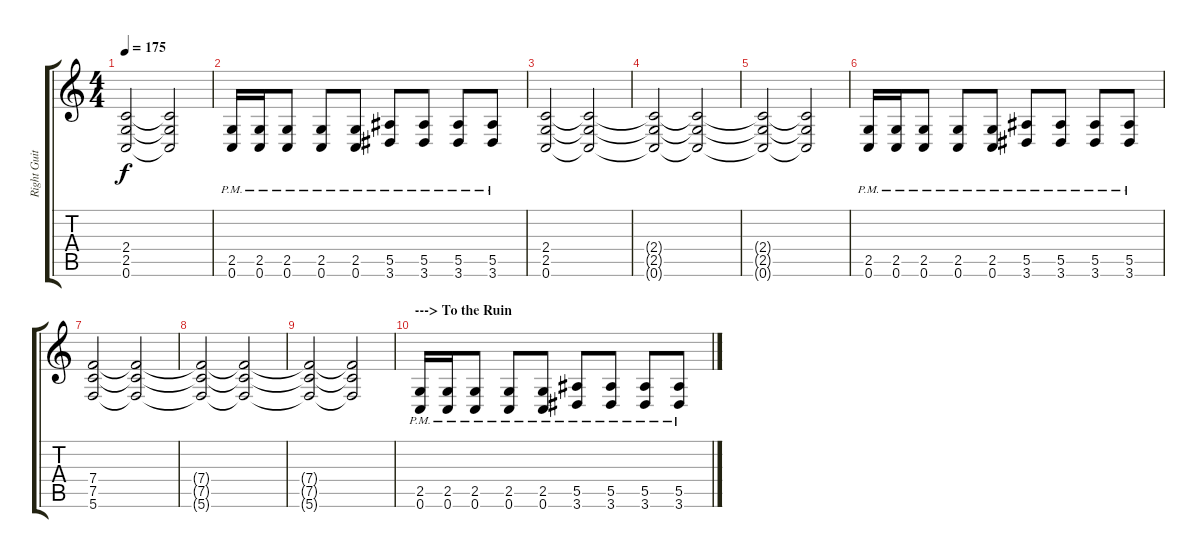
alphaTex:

\track ("Right Guitar" "Right Guit") {instrument distortionguitar}
\staff {score tabs}
\tuning (C4 G3 Eb3 Bb2 F2 C2) {hide}
\ts (4 4)
\tempo 175
\clef g2
\ks c
(2.4{t} 2.5{t} 0.6{t}).2{dy f} (2.4{t} 2.5{t} 0.6{t}).2 |
(2.5{pm} 0.6{pm}).16 (2.5{pm} 0.6{pm}).16 (2.5{pm} 0.6{pm}).8 (2.5{pm} 0.6{pm}).8 (2.5{pm} 0.6{pm}).8 (5.5{pm} 3.6{pm}).8 (5.5{pm} 3.6{pm}).8 (5.5{pm} 3.6{pm}).8 (5.5{pm} 3.6{pm}).8 |
(2.4 2.5 0.6).2 (2.4{t} 2.5{t} 0.6{t}).2 |
(2.4{t} 2.5{t} 0.6{t}).2 (2.4{t} 2.5{t} 0.6{t}).2 |
(2.4{t} 2.5{t} 0.6{t}).2 (2.4{t} 2.5{t} 0.6{t}).2 |
(2.5{pm} 0.6{pm}).16 (2.5{pm} 0.6{pm}).16 (2.5{pm} 0.6{pm}).8 (2.5{pm} 0.6{pm}).8 (2.5{pm} 0.6{pm}).8 (5.5{pm} 3.6{pm}).8 (5.5{pm} 3.6{pm}).8 (5.5{pm} 3.6{pm}).8 (5.5{pm} 3.6{pm}).8 |
(7.4 7.5 5.6).2 (7.4{t} 7.5{t} 5.6{t}).2 |
(7.4{t} 7.5{t} 5.6{t}).2 (7.4{t} 7.5{t} 5.6{t}).2 |
(7.4{t} 7.5{t} 5.6{t}).2 (7.4{t} 7.5{t} 5.6{t}).2 |
\section ("" "---> To the Ruin")
(2.5{pm} 0.6{pm}).16 (2.5{pm} 0.6{pm}).16 (2.5{pm} 0.6{pm}).8 (2.5{pm} 0.6{pm}).8 (2.5{pm} 0.6{pm}).8 (5.5{pm} 3.6{pm}).8 (5.5{pm} 3.6{pm}).8 (5.5{pm} 3.6{pm}).8 (5.5{pm} 3.6{pm}).8
